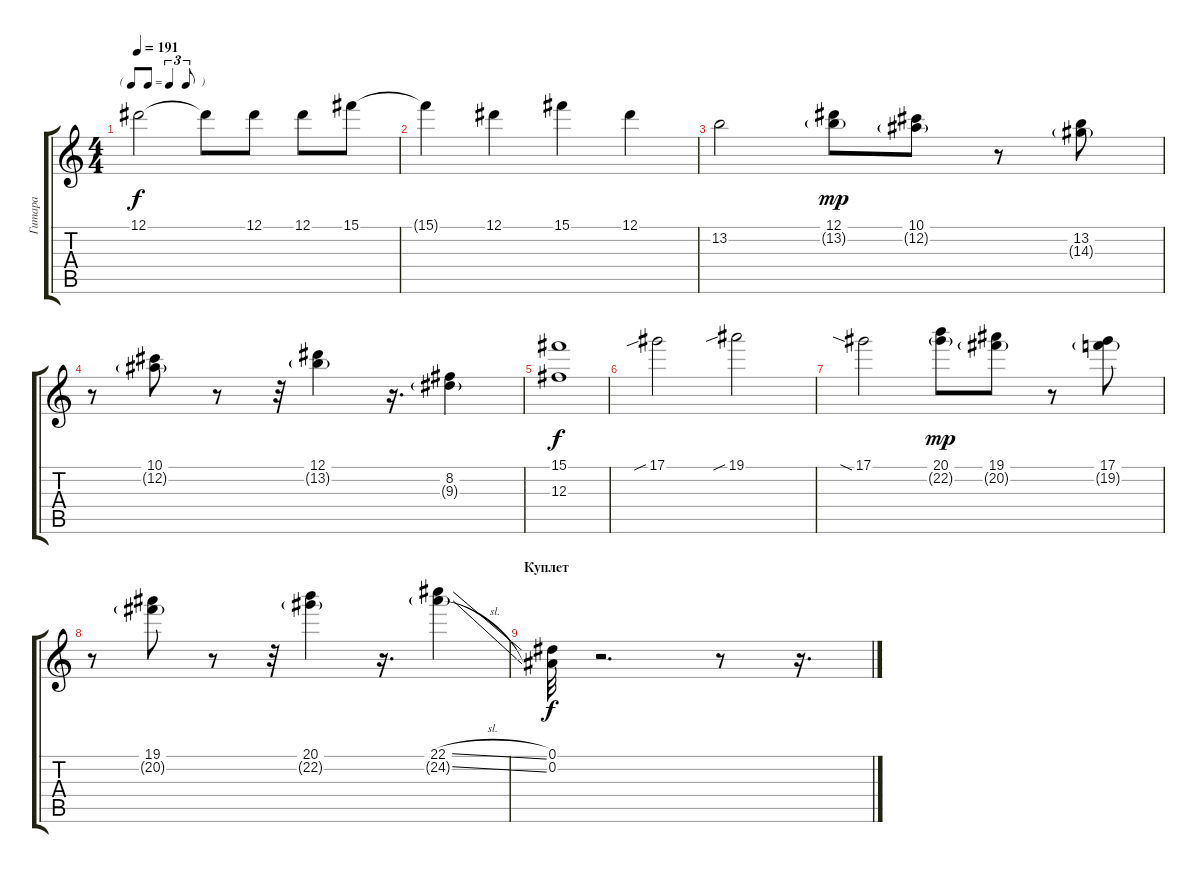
\track ("Гитара" "Гитара") {instrument overdrivenguitar}
\staff {score tabs}
\tuning (Eb4 Bb3 Gb3 Db3 Ab2 Eb2) {hide}
\ts (4 4)
\tf triplet8th
\tempo 191
\clef g2
\ks c
12.1.2{dy f} 12.1{t}.8 12.1.8 12.1.8 15.1.8 |
15.1{t}.4 12.1.4 15.1.4 12.1.4 |
13.2.2 (12.1 13.2{g}).8{dy mp} (10.1 12.2{g}).8 r.8 (13.2 14.3{g}).8 |
r.8 (10.1 12.2{g}).8 r.8 r.32 (12.1 13.2{g}).4 r.16{d} (8.2 9.3{g}).4 |
(15.1 12.3).1{dy f} |
17.1{sib}.2 19.1{sib}.2 |
17.1{sia}.2 (20.1 22.2{g}).8{dy mp} (19.1 20.2{g}).8 r.8 (17.1 19.2{g}).8 |
r.8 (19.1 20.2{g}).8 r.8 r.32 (20.1 22.2{g}).4 r.16{d} (22.1{sl} 24.2{sl g}).4{volume 0} |
\section ("" "Куплет")
(0.1 0.2).32{dy f} r.2{d} r.8 r.16{d}
